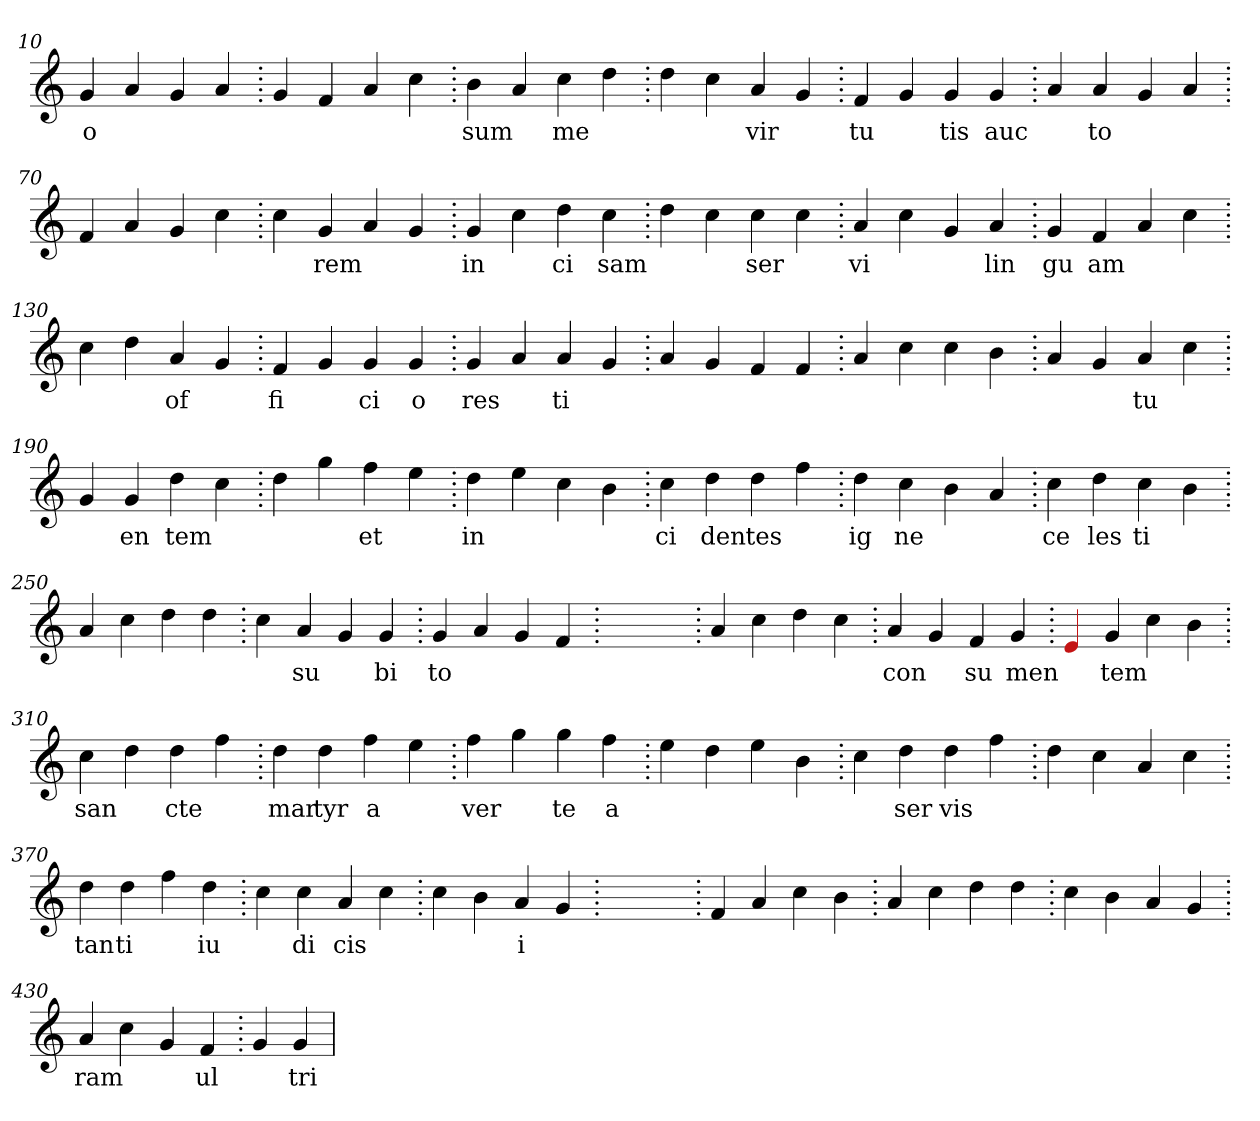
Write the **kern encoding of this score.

**kern	**text
*part1	*part1
*staff1	*staff1
*clefG2	*
=10.	=10.
4g	o
4a	.
4g	.
4a	.
=20.	=20.
4g	.
4f	.
4a	.
4cc	.
=30.	=30.
4b	sum
4a	.
4cc	me
4dd	.
=40.	=40.
4dd	.
4cc	.
4a	vir
4g	.
=50.	=50.
4f	tu
4g	.
4g	tis
4g	auc
=60.	=60.
4a	.
4a	to
4g	.
4a	.
=70.	=70.
4f	.
4a	.
4g	.
4cc	.
=80.	=80.
4cc	.
4g	rem
4a	.
4g	.
=90.	=90.
4g	in
4cc	.
4dd	ci
4cc	sam
=100.	=100.
4dd	.
4cc	.
4cc	ser
4cc	.
=110.	=110.
4a	vi
4cc	.
4g	.
4a	lin
=120.	=120.
4g	gu
4f	am
4a	.
4cc	.
=130.	=130.
4cc	.
4dd	.
4a	of
4g	.
=140.	=140.
4f	fi
4g	.
4g	ci
4g	o
=150.	=150.
4g	res
4a	.
4a	ti
4g	.
=160.	=160.
4a	.
4g	.
4f	.
4f	.
=170.	=170.
4a	.
4cc	.
4cc	.
4b	.
=180.	=180.
4a	.
4g	.
4a	tu
4cc	.
=190.	=190.
4g	.
4g	en
4dd	tem
4cc	.
=200.	=200.
4dd	.
4gg	.
4ff	et
4ee	.
=210.	=210.
4dd	in
4ee	.
4cc	.
4b	.
=220.	=220.
4cc	ci
4dd	den
4dd	tes
4ff	.
=230.	=230.
4dd	ig
4cc	ne
4b	.
4a	.
=240.	=240.
4cc	ce
4dd	les
4cc	ti
4b	.
=250.	=250.
4a	.
4cc	.
4dd	.
4dd	.
=260.	=260.
4cc	.
4a	su
4g	.
4g	bi
=270.	=270.
4g	to
4a	.
4g	.
4f	.
=280.	=280.
1ryy	.
=280.	=280.
4a	.
4cc	.
4dd	.
4cc	.
=290.	=290.
4a	con
4g	.
4f	su
4g	men
=300.	=300.
4Re	.
4g	tem
4cc	.
4b	.
=310.	=310.
4cc	san
4dd	.
4dd	cte
4ff	.
=320.	=320.
4dd	mar
4dd	tyr
4ff	a
4ee	.
=330.	=330.
4ff	ver
4gg	.
4gg	te
4ff	a
=340.	=340.
4ee	.
4dd	.
4ee	.
4b	.
=350.	=350.
4cc	.
4dd	ser
4dd	vis
4ff	.
=360.	=360.
4dd	.
4cc	.
4a	.
4cc	.
=370.	=370.
4dd	tan
4dd	ti
4ff	.
4dd	iu
=380.	=380.
4cc	.
4cc	di
4a	cis
4cc	.
=390.	=390.
4cc	.
4b	.
4a	i
4g	.
=400.	=400.
1ryy	.
=400.	=400.
4f	.
4a	.
4cc	.
4b	.
=410.	=410.
4a	.
4cc	.
4dd	.
4dd	.
=420.	=420.
4cc	.
4b	.
4a	.
4g	.
=430.	=430.
4a	ram
4cc	.
4g	.
4f	ul
=440.	=440.
4g	.
4g	tri
=	=
*-	*-
